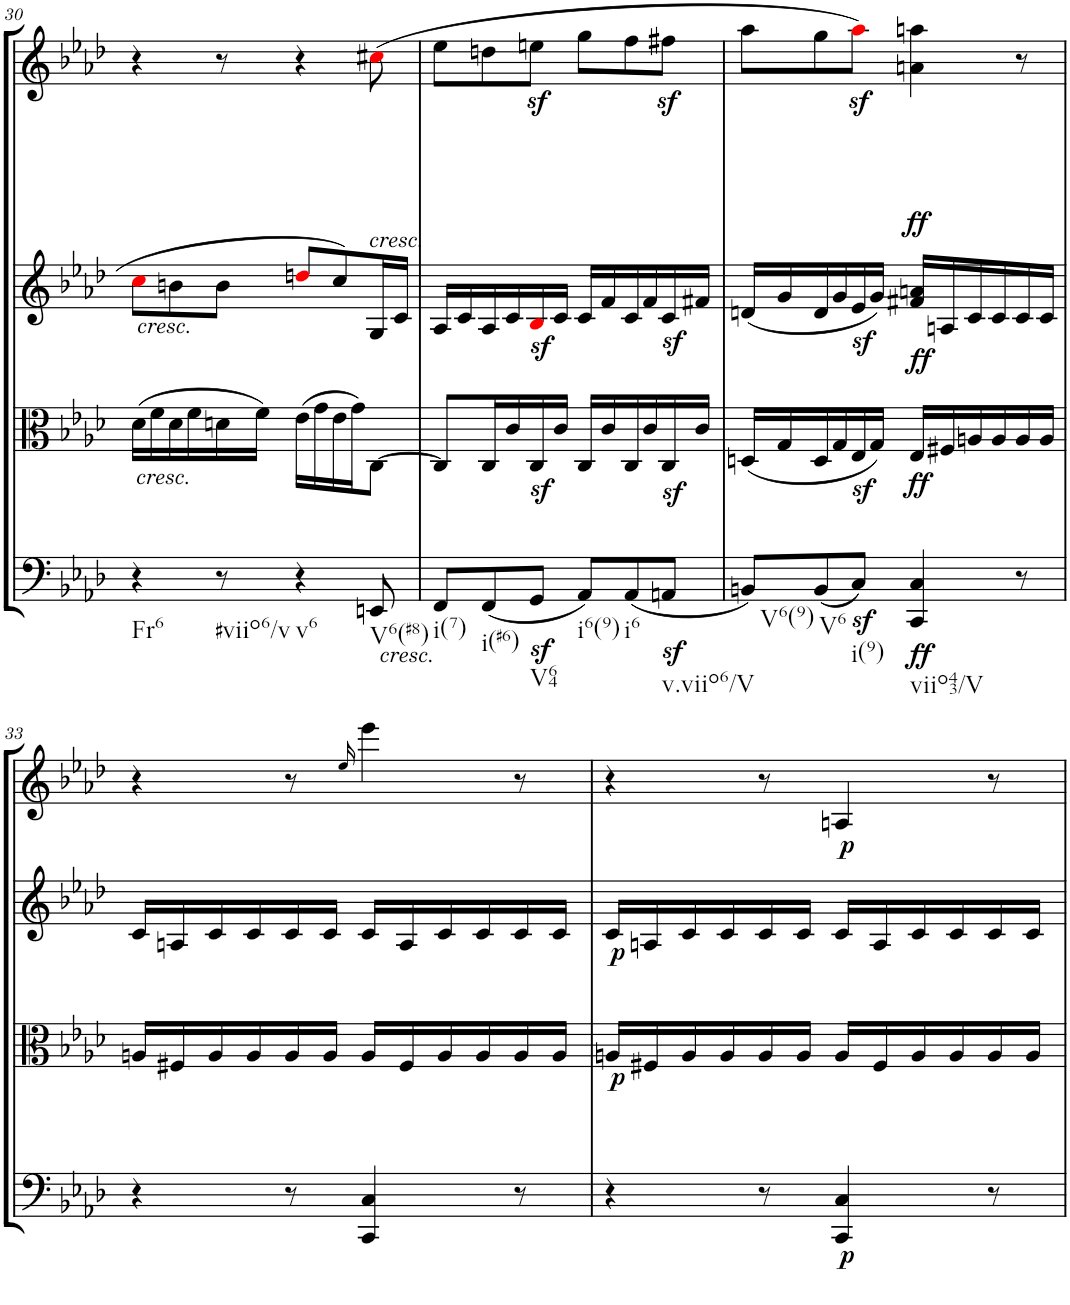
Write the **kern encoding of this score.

**kern	**dynam	**kern	**dynam	**kern	**dynam	**kern	**dynam
*part4	*part4	*part3	*part3	*part2	*part2	*part1	*part1
*staff4	*staff4	*staff3	*staff3	*staff2	*staff2	*staff1	*staff1
*I"Cello	*	*I"Viola	*	*I"2nd Violin	*	*I"1st Violin	*
*	*	*I'Vla	*	*I'Vln	*	*I'Vln	*
!!LO:PB:g=z
*clefF4	*	*clefC3	*	*clefG2	*	*clefG2	*
*k[b-e-a-d-]	*	*k[b-e-a-d-]	*	*k[b-e-a-d-]	*	*k[b-e-a-d-]	*
*M6/8	*	*M6/8	*	*M6/8	*	*M6/8	*
=30	=30	=30	=30	=30	=30	=30	=30
!	!	!	!	!LO:TX:b:i:t=cresc.	!	!	!
!	!	!LO:TX:b:i:t=cresc.	!	!	!	!	!
!LO:TX:b:t=Fr6	!	!	!	!	!	!	!
4r	.	(16d-\LL	.	8cci\L	.	4r	.
.	.	16f\	.	.	.	.	.
.	.	16d-\	.	8bn\	.	.	.
.	.	16f\	.	.	.	.	.
!LO:TX:b:t=#viio6/v	!	!	!	!	!	!	!
8r	.	16dn\	.	8b\J	.	8r	.
.	.	16f\JJ)	.	.	.	.	.
!LO:TX:b:t=v6	!	!	!	!	!	!	!
4r	.	(16e-\LL	.	8ddni/L	.	4r	.
.	.	16g\	.	.	.	.	.
.	.	16e-\	.	8cc/	.	.	.
.	.	16g\J)	.	.	.	.	.
!	!	!	!	!	!	!LO:TX:b:i:t=cresc.	!
!LO:TX:b:i:t=cresc.	!	!	!	!	!	!	!
!LO:TX:b:t=V6(#8)	!	!	!	!	!	!	!
8EEn/	.	[8C\J	.	16G/L	.	(8cc#Xi\	.
.	.	.	.	16c/JJ	.	.	.
=31	=31	=31	=31	=31	=31	=31	=31
!LO:TX:b:t=i(7)	!	!	!	!	!	!	!
8FF/L	.	8C/L]	.	16A-/LL	.	8ee-\L	.
.	.	.	.	16c/	.	.	.
!LO:TX:b:t=i(#6)	!	!	!	!	!	!	!
(8FF/	.	16C/L	.	16A-/	.	8ddn\	.
.	.	16c/	.	16c/	.	.	.
!LO:TX:b:t=V64	!	!	!	!	!	!	!
8GGz</J	.	16Cz</	.	16B-z<i/	.	8eenz<\J	.
.	.	16c/JJ	.	16c/JJ	.	.	.
!LO:TX:b:t=i6(9)	!	!	!	!	!	!	!
8AA-/L)	.	16C/LL	.	16c/LL	.	8gg\L	.
.	.	16c/	.	16f/	.	.	.
!LO:TX:b:t=i6	!	!	!	!	!	!	!
(8AA-/	.	16C/	.	16c/	.	8ff\	.
.	.	16c/	.	16f/	.	.	.
!LO:TX:b:t=v.viio6/V	!	!	!	!	!	!	!
8AAnz</J	.	16Cz</	.	16cz</	.	8ff#Xz<\J	.
.	.	16c/JJ	.	16f#X/JJ	.	.	.
=32	=32	=32	=32	=32	=32	=32	=32
!LO:TX:b:t=V6(9)	!	!	!	!	!	!	!
8BBn/L)	.	(16Dn/LL	.	(16dn/LL	.	8aa-\L	.
.	.	16G/	.	16g/	.	.	.
!LO:TX:b:t=V6	!	!	!	!	!	!	!
(8BB/	.	16D/	.	16d/	.	8gg\	.
.	.	16G/	.	16g/	.	.	.
!LO:TX:b:t=i(9)	!	!	!	!	!	!	!
8Cz</J)	.	16E-z</	.	16e-z</	.	8aa-z<i\J)	.
.	.	16G/JJ)	.	16g/JJ)	.	.	.
!LO:TX:b:t=viio43/V	!	!	!	!	!	!	!
!	!LO:DY:b	!	!LO:DY:b	!	!LO:DY:a	!	!
!	!	!	!	!	!LO:DY:n=1:b	!	!
4CC/ 4C/	ff	16E-/LL	ff	16f#X/ 16an/LL	ff ff	4an\ 4aan\	.
.	.	16F#X/	.	16An/	.	.	.
.	.	16An/	.	16c/	.	.	.
.	.	16A/	.	16c/	.	.	.
8r	.	16A/	.	16c/	.	8r	.
.	.	16A/JJ	.	16c/JJ	.	.	.
!!LO:LB:g=z
=33	=33	=33	=33	=33	=33	=33	=33
4r	.	16An/LL	.	16c/LL	.	4r	.
.	.	16F#X/	.	16An/	.	.	.
.	.	16A/	.	16c/	.	.	.
.	.	16A/	.	16c/	.	.	.
8r	.	16A/	.	16c/	.	8r	.
.	.	16A/JJ	.	16c/JJ	.	.	.
.	.	.	.	.	.	16qee-/	.
4CC/ 4C/	.	16A/LL	.	16c/LL	.	4eee-\	.
.	.	16F#/	.	16A/	.	.	.
.	.	16A/	.	16c/	.	.	.
.	.	16A/	.	16c/	.	.	.
8r	.	16A/	.	16c/	.	8r	.
.	.	16A/JJ	.	16c/JJ	.	.	.
=34	=34	=34	=34	=34	=34	=34	=34
!	!	!	!LO:DY:b	!	!LO:DY:b	!	!
4r	.	16An/LL	p	16c/LL	p	4r	.
.	.	16F#X/	.	16An/	.	.	.
.	.	16A/	.	16c/	.	.	.
.	.	16A/	.	16c/	.	.	.
8r	.	16A/	.	16c/	.	8r	.
.	.	16A/JJ	.	16c/JJ	.	.	.
!	!LO:DY:b	!	!	!	!	!	!LO:DY:b
4CC/ 4C/	p	16A/LL	.	16c/LL	.	4An/	p
.	.	16F#/	.	16A/	.	.	.
.	.	16A/	.	16c/	.	.	.
.	.	16A/	.	16c/	.	.	.
8r	.	16A/	.	16c/	.	8r	.
.	.	16A/JJ	.	16c/JJ	.	.	.
=	=	=	=	=	=	=	=
*-	*-	*-	*-	*-	*-	*-	*-
